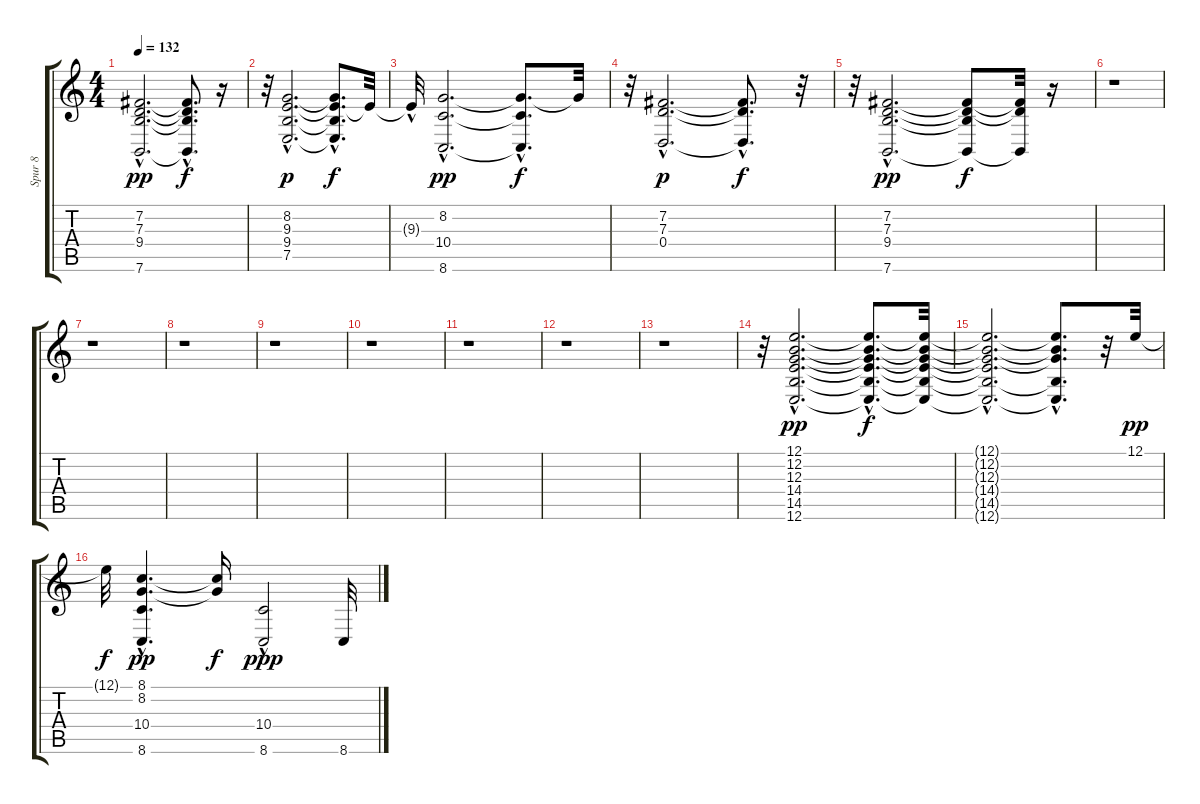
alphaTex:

\track ("Spur 8" "Spur 8") {instrument stringensemble2}
\staff {score tabs}
\tuning (E4 B3 G3 D3 A2 E2) {hide}
\ts (4 4)
\tempo 132
\clef g2
\ks c
(7.2{hac} 7.3{hac} 9.4{hac} 7.6{hac}).2{d dy pp} (7.2{hac t} 7.3{t} 9.4{t} 7.6{t}).8{d dy f} r.16 |
r.32 (8.2{hac} 9.3{hac} 9.4{hac} 7.5{hac}).2{d dy p} (8.2{hac t} 9.3{hac t} 9.4{t} 7.5{hac t}).8{d dy f} 9.3{t}.32 |
9.3{hac t}.32 (8.2{hac} 10.4{hac} 8.6{hac}).2{d dy pp} (8.2{hac t} 10.4{t} 8.6{hac t}).8{d dy f} 8.2{t}.32 |
r.32 (7.2{hac} 7.3{hac} 0.4{hac}).2{d dy p} (7.2{hac t} 7.3{t} 0.4{hac t}).8{d dy f} r.32 |
r.32 (7.2{hac} 7.3{hac} 9.4{hac} 7.6{hac}).2{d dy pp} (7.2{t} 7.3{t} 9.4{t} 7.6{t}).8{dy f} (7.2{t} 7.3{t} 7.6{t}).32 r.16 |
r.1 |
r.1 |
r.1 |
r.1 |
r.1 |
r.1 |
r.1 |
r.1 |
r.32 (12.1{hac} 12.2{hac} 12.3{hac} 14.4{hac} 14.5{hac} 12.6{hac}).2{d dy pp} (12.1{hac t} 12.2{hac t} 12.3{hac t} 14.4{hac t} 14.5{hac t} 12.6{hac t}).8{d dy f} (12.1{t} 12.2{t} 12.3{t} 14.4{t} 14.5{t} 12.6{t}).32 |
(12.1{hac t} 12.2{hac t} 12.3{hac t} 14.4{hac t} 14.5{hac t} 12.6{hac t}).2{d} (12.1{hac t} 12.2{hac t} 12.3{hac t} 14.5{t} 12.6{t}).8{d} r.32 12.1.32{dy pp} |
12.1{t}.32{dy f} (8.1{hac} 8.2{hac} 10.4{hac} 8.6{hac}).4{d dy pp} (8.1{t} 8.2{t}).16{dy f} (10.4 8.6{hac}).2{dy ppp} 8.6.32
